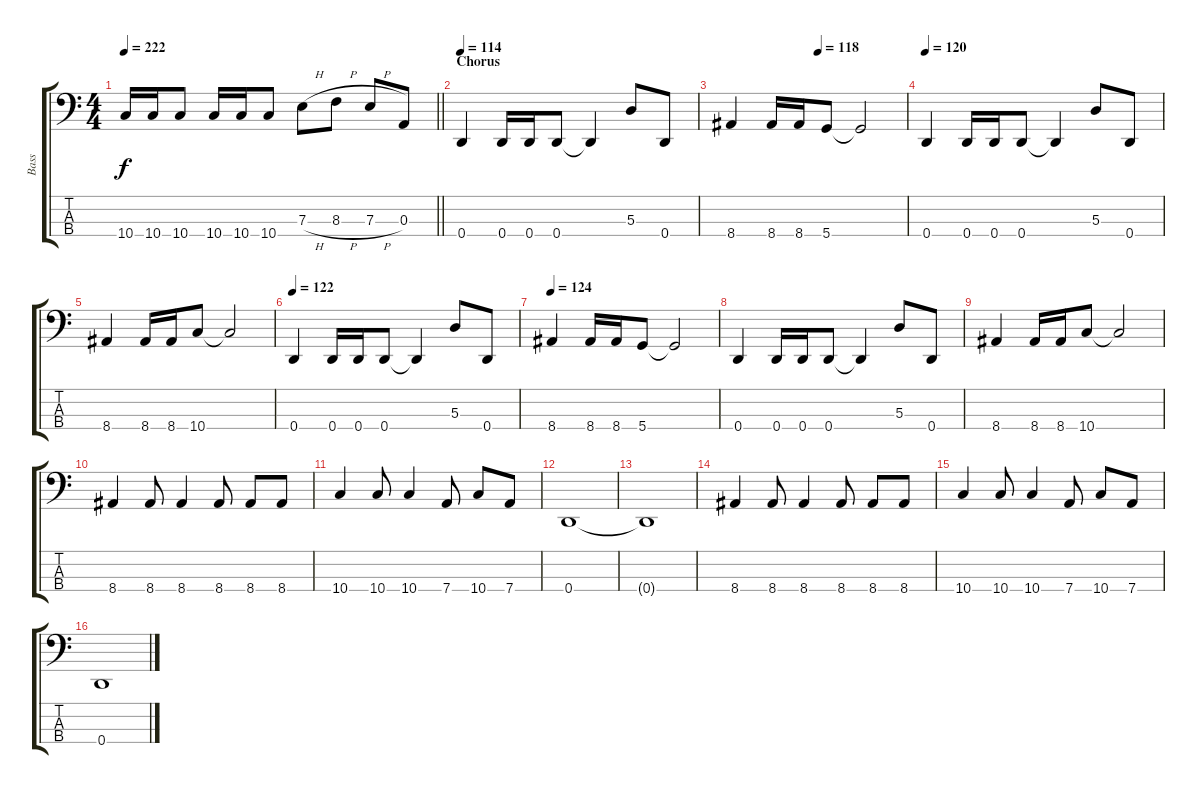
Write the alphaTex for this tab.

\track ("Bass" "Bass") {instrument electricbasspick}
\staff {score tabs}
\tuning (G2 D2 A1 D1) {hide}
\ts (4 4)
\tempo 222
\clef f4
\barLineRight lightlight
\ks c
10.4.16{dy f} 10.4.16 10.4.8 10.4.16 10.4.16 10.4.8 7.3{h}.8 8.3{h}.8 7.3{h}.8 0.3.8 |
\section ("" "Chorus")
\tempo 114
0.4.4 0.4.16 0.4.16 0.4.8 0.4{t}.4 5.3.8 0.4.8 |
\tempo (118 0.5)
8.4.4 8.4.16 8.4.16 5.4.8 5.4{t}.2 |
\tempo 120
0.4.4 0.4.16 0.4.16 0.4.8 0.4{t}.4 5.3.8 0.4.8 |
8.4.4 8.4.16 8.4.16 10.4.8 10.4{t}.2 |
\tempo 122
0.4.4 0.4.16 0.4.16 0.4.8 0.4{t}.4 5.3.8 0.4.8 |
\tempo 124
8.4.4 8.4.16 8.4.16 5.4.8 5.4{t}.2 |
0.4.4 0.4.16 0.4.16 0.4.8 0.4{t}.4 5.3.8 0.4.8 |
8.4.4 8.4.16 8.4.16 10.4.8 10.4{t}.2 |
8.4.4 8.4.8 8.4.4 8.4.8 8.4.8 8.4.8 |
10.4.4 10.4.8 10.4.4 7.4.8 10.4.8 7.4.8 |
0.4.1 |
0.4{t}.1 |
8.4.4 8.4.8 8.4.4 8.4.8 8.4.8 8.4.8 |
10.4.4 10.4.8 10.4.4 7.4.8 10.4.8 7.4.8 |
0.4.1
